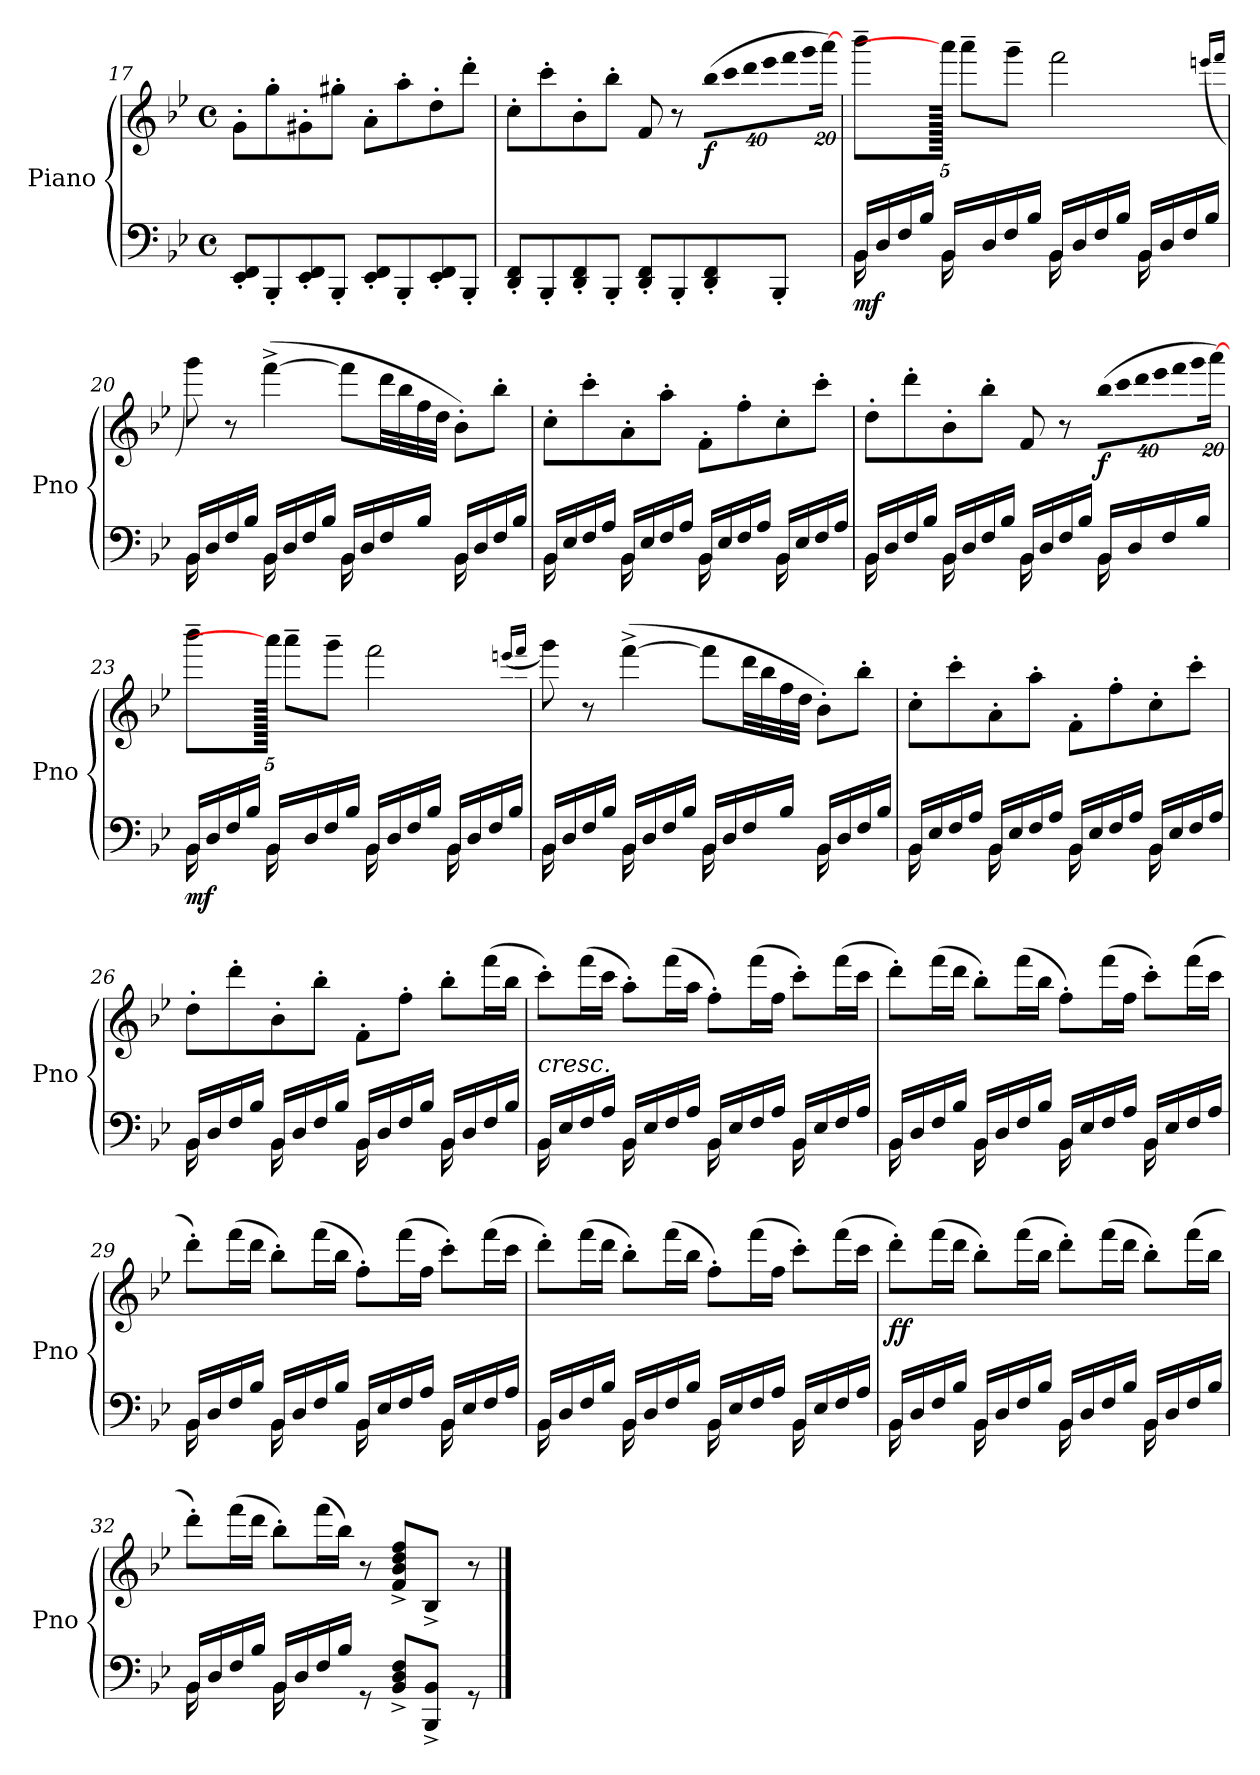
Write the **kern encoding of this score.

**kern	**kern	**dynam
*part1	*part1	*part1
*staff2	*staff1	*staff1/2
*I"Piano	*	*
*I'Pno	*	*
*clefF4	*clefG2	*
*k[b-e-]	*k[b-e-]	*
*M4/4	*M4/4	*
*met(c)	*met(c)	*
=17	=17	=17
8EE-/' 8FF/'L	8g'\L	.
8BBB-'/	8gg'\	.
8EE-/' 8FF/'	8g#X'\	.
8BBB-'/J	8gg#X'\J	.
8EE-/' 8FF/'L	8a'\L	.
8BBB-'/	8aa'\	.
8EE-/' 8FF/'	8dd'\	.
8BBB-'/J	8ddd'\J	.
=18	=18	=18
8DD/' 8FF/'L	8cc'\L	.
8BBB-'/	8ccc'\	.
8DD/' 8FF/'	8b-'\	.
8BBB-'/J	8bb-'\J	.
8DD/' 8FF/'L	8f/	.
8BBB-'/	8r	.
*	*Xbrackettup	*
!	!LO:N:vis=16	!LO:DY:b
8DD/' 8FF/'	(640%23bb-\LL	f
!	!LO:N:vis=16	!
.	640%23ccc\	.
!	!LO:N:vis=16	!
.	640%23ddd\	.
!	!LO:N:vis=16	!
.	640%23eee-\	.
8BBB-'/J	.	.
!	!LO:N:vis=16	!
.	640%23fff\	.
!	!LO:N:vis=16	!
.	640%23ggg\	.
.	[320%11aaa\JJ)	.
!!LO:LB:g=z
=19	=19	=19
*^	*	*
!	!	!	!LO:DY:b=2
16BB-/LL	16BB-\	4bbb-~\	mf
16D/	8.ryy	.	.
16F/	.	.	.
16B-/JJ	.	.	.
16BB-/LL	16BB-\	640aaa\JJ]	.
.	.	8aaa~\L	.
16D/	8.ryy	.	.
16F/	.	.	.
.	.	8ggg~\J	.
16B-/JJ	.	.	.
16BB-/LL	16BB-\	.	.
.	.	2fff\	.
16D/	8.ryy	.	.
16F/	.	.	.
16B-/JJ	.	.	.
16BB-/LL	16BB-\	.	.
16D/	640ryy	.	.
.	8.ryy	.	.
16F/	.	.	.
16B-/JJ	.	.	.
640ryy	.	.	.
.	.	(>16qeeen/LL	.
.	.	16qfff/JJ	.
=20	=20	=20	=20
16BB-/LL	16BB-\	8ggg\)	.
16D/	8.ryy	.	.
16F/	.	8r	.
16B-/JJ	.	.	.
16BB-/LL	16BB-\	(>[4fff^\	.
16D/	8.ryy	.	.
16F/	.	.	.
16B-/JJ	.	.	.
16BB-/LL	16BB-\	8fff\L]	.
16D/	8.ryy	.	.
16F/	.	32ddd\LL	.
.	.	32bb-\	.
16B-/JJ	.	32ff\	.
.	.	32dd\JJJ	.
16BB-/LL	16BB-\	8b-'\L)	.
16D/	8.ryy	.	.
16F/	.	8bb-'\J	.
16B-/JJ	.	.	.
!!LO:LB:g=z
=21	=21	=21	=21
16BB-/LL	16BB-\	8cc'\L	.
16E-/	8.ryy	.	.
16F/	.	8ccc'\	.
16A/JJ	.	.	.
16BB-/LL	16BB-\	8a'\	.
16E-/	8.ryy	.	.
16F/	.	8aa'\J	.
16A/JJ	.	.	.
16BB-/LL	16BB-\	8f'\L	.
16E-/	8.ryy	.	.
16F/	.	8ff'\	.
16A/JJ	.	.	.
16BB-/LL	16BB-\	8cc'\	.
16E-/	8.ryy	.	.
16F/	.	8ccc'\J	.
16A/JJ	.	.	.
=22	=22	=22	=22
16BB-/LL	16BB-\	8dd'\L	.
16D/	8.ryy	.	.
16F/	.	8ddd'\	.
16B-/JJ	.	.	.
16BB-/LL	16BB-\	8b-'\	.
16D/	8.ryy	.	.
16F/	.	8bb-'\J	.
16B-/JJ	.	.	.
16BB-/LL	16BB-\	8f/	.
16D/	8.ryy	.	.
16F/	.	8r	.
16B-/JJ	.	.	.
!	!	!LO:N:vis=16	!LO:DY:b
16BB-/LL	16BB-\	(640%23bb-\LL	f
!	!	!LO:N:vis=16	!
.	.	640%23ccc\	.
16D/	8.ryy	.	.
!	!	!LO:N:vis=16	!
.	.	640%23ddd\	.
!	!	!LO:N:vis=16	!
.	.	640%23eee-\	.
16F/	.	.	.
!	!	!LO:N:vis=16	!
.	.	640%23fff\	.
!	!	!LO:N:vis=16	!
.	.	640%23ggg\	.
16B-/JJ	.	.	.
.	.	[320%11aaa\JJ)	.
=23	=23	=23	=23
!	!	!	!LO:DY:b=2
16BB-/LL	16BB-\	4bbb-~\	mf
16D/	8.ryy	.	.
16F/	.	.	.
16B-/JJ	.	.	.
16BB-/LL	16BB-\	640aaa\JJ]	.
.	.	8aaa~\L	.
16D/	8.ryy	.	.
16F/	.	.	.
.	.	8ggg~\J	.
16B-/JJ	.	.	.
16BB-/LL	16BB-\	.	.
.	.	2fff\	.
16D/	8.ryy	.	.
16F/	.	.	.
16B-/JJ	.	.	.
16BB-/LL	16BB-\	.	.
16D/	640ryy	.	.
.	8.ryy	.	.
16F/	.	.	.
16B-/JJ	.	.	.
640ryy	.	.	.
.	.	(>16qeeen/LL	.
.	.	16qfff/JJ	.
!!LO:LB:g=z
=24	=24	=24	=24
16BB-/LL	16BB-\	8ggg\)	.
16D/	8.ryy	.	.
16F/	.	8r	.
16B-/JJ	.	.	.
16BB-/LL	16BB-\	(>[4fff^\	.
16D/	8.ryy	.	.
16F/	.	.	.
16B-/JJ	.	.	.
16BB-/LL	16BB-\	8fff\L]	.
16D/	8.ryy	.	.
16F/	.	32ddd\LL	.
.	.	32bb-\	.
16B-/JJ	.	32ff\	.
.	.	32dd\JJJ	.
16BB-/LL	16BB-\	8b-'\L)	.
16D/	8.ryy	.	.
16F/	.	8bb-'\J	.
16B-/JJ	.	.	.
=25	=25	=25	=25
16BB-/LL	16BB-\	8cc'\L	.
16E-/	8.ryy	.	.
16F/	.	8ccc'\	.
16A/JJ	.	.	.
16BB-/LL	16BB-\	8a'\	.
16E-/	8.ryy	.	.
16F/	.	8aa'\J	.
16A/JJ	.	.	.
16BB-/LL	16BB-\	8f'\L	.
16E-/	8.ryy	.	.
16F/	.	8ff'\	.
16A/JJ	.	.	.
16BB-/LL	16BB-\	8cc'\	.
16E-/	8.ryy	.	.
16F/	.	8ccc'\J	.
16A/JJ	.	.	.
=26	=26	=26	=26
16BB-/LL	16BB-\	8dd'\L	.
16D/	8.ryy	.	.
16F/	.	8ddd'\	.
16B-/JJ	.	.	.
16BB-/LL	16BB-\	8b-'\	.
16D/	8.ryy	.	.
16F/	.	8bb-'\J	.
16B-/JJ	.	.	.
16BB-/LL	16BB-\	8f'\L	.
16D/	8.ryy	.	.
16F/	.	8ff'\J	.
16B-/JJ	.	.	.
16BB-/LL	16BB-\	8bb-'\L	.
16D/	8.ryy	.	.
16F/	.	(16fff\L	.
16B-/JJ	.	16bb-\JJ	.
!!LO:LB:g=z
=27	=27	=27	=27
!LO:TX:a:i:t=cresc.	!	!	!
16BB-/LL	16BB-\	8ccc'\L)	.
16E-/	8.ryy	.	.
16F/	.	(16fff\L	.
16A/JJ	.	16ccc\JJ	.
16BB-/LL	16BB-\	8aa'\L)	.
16E-/	8.ryy	.	.
16F/	.	(16fff\L	.
16A/JJ	.	16aa\JJ	.
16BB-/LL	16BB-\	8ff'\L)	.
16E-/	8.ryy	.	.
16F/	.	(16fff\L	.
16A/JJ	.	16ff\JJ	.
16BB-/LL	16BB-\	8ccc'\L)	.
16E-/	8.ryy	.	.
16F/	.	(16fff\L	.
16A/JJ	.	16ccc\JJ	.
=28	=28	=28	=28
16BB-/LL	16BB-\	8ddd'\L)	.
16D/	8.ryy	.	.
16F/	.	(16fff\L	.
16B-/JJ	.	16ddd\JJ	.
16BB-/LL	16BB-\	8bb-'\L)	.
16D/	8.ryy	.	.
16F/	.	(16fff\L	.
16B-/JJ	.	16bb-\JJ	.
16BB-/LL	16BB-\	8ff'\L)	.
16E-/	8.ryy	.	.
16F/	.	(16fff\L	.
16A/JJ	.	16ff\JJ	.
16BB-/LL	16BB-\	8ccc'\L)	.
16E-/	8.ryy	.	.
16F/	.	(16fff\L	.
16A/JJ	.	16ccc\JJ	.
=29	=29	=29	=29
16BB-/LL	16BB-\	8ddd'\L)	.
16D/	8.ryy	.	.
16F/	.	(16fff\L	.
16B-/JJ	.	16ddd\JJ	.
16BB-/LL	16BB-\	8bb-'\L)	.
16D/	8.ryy	.	.
16F/	.	(16fff\L	.
16B-/JJ	.	16bb-\JJ	.
16BB-/LL	16BB-\	8ff'\L)	.
16E-/	8.ryy	.	.
16F/	.	(16fff\L	.
16A/JJ	.	16ff\JJ	.
16BB-/LL	16BB-\	8ccc'\L)	.
16E-/	8.ryy	.	.
16F/	.	(16fff\L	.
16A/JJ	.	16ccc\JJ	.
!!LO:LB:g=z
=30	=30	=30	=30
16BB-/LL	16BB-\	8ddd'\L)	.
16D/	8.ryy	.	.
16F/	.	(16fff\L	.
16B-/JJ	.	16ddd\JJ	.
16BB-/LL	16BB-\	8bb-'\L)	.
16D/	8.ryy	.	.
16F/	.	(16fff\L	.
16B-/JJ	.	16bb-\JJ	.
16BB-/LL	16BB-\	8ff'\L)	.
16E-/	8.ryy	.	.
16F/	.	(16fff\L	.
16A/JJ	.	16ff\JJ	.
16BB-/LL	16BB-\	8ccc'\L)	.
16E-/	8.ryy	.	.
16F/	.	(16fff\L	.
16A/JJ	.	16ccc\JJ	.
=31	=31	=31	=31
!	!	!	!LO:DY:b
16BB-/LL	16BB-\	8ddd'\L)	ff
16D/	8.ryy	.	.
16F/	.	(16fff\L	.
16B-/JJ	.	16ddd\JJ	.
16BB-/LL	16BB-\	8bb-'\L)	.
16D/	8.ryy	.	.
16F/	.	(16fff\L	.
16B-/JJ	.	16bb-\JJ	.
16BB-/LL	16BB-\	8ddd'\L)	.
16D/	8.ryy	.	.
16F/	.	(16fff\L	.
16B-/JJ	.	16ddd\JJ	.
16BB-/LL	16BB-\	8bb-'\L)	.
16D/	8.ryy	.	.
16F/	.	(16fff\L	.
16B-/JJ	.	16bb-\JJ	.
=32	=32	=32	=32
16BB-/LL	16BB-\	8ddd'\L)	.
16D/	8.ryy	.	.
16F/	.	(16fff\L	.
16B-/JJ	.	16ddd\JJ	.
16BB-/LL	16BB-\	8bb-'\L)	.
16D/	2ryy	.	.
16F/	.	(16fff\L	.
16B-/JJ	.	16bb-\JJ)	.
8rGG	.	8r	.
8BB-/^ 8D/^ 8F/^L	.	8f/^ 8b-/^ 8dd/^ 8ff/^L	.
8BBB-/^ 8BB-/^J	.	8B-^/J	.
.	8.ryy	.	.
8rGG	.	8r	.
*v	*v	*	*
==	==	==
*-	*-	*-
